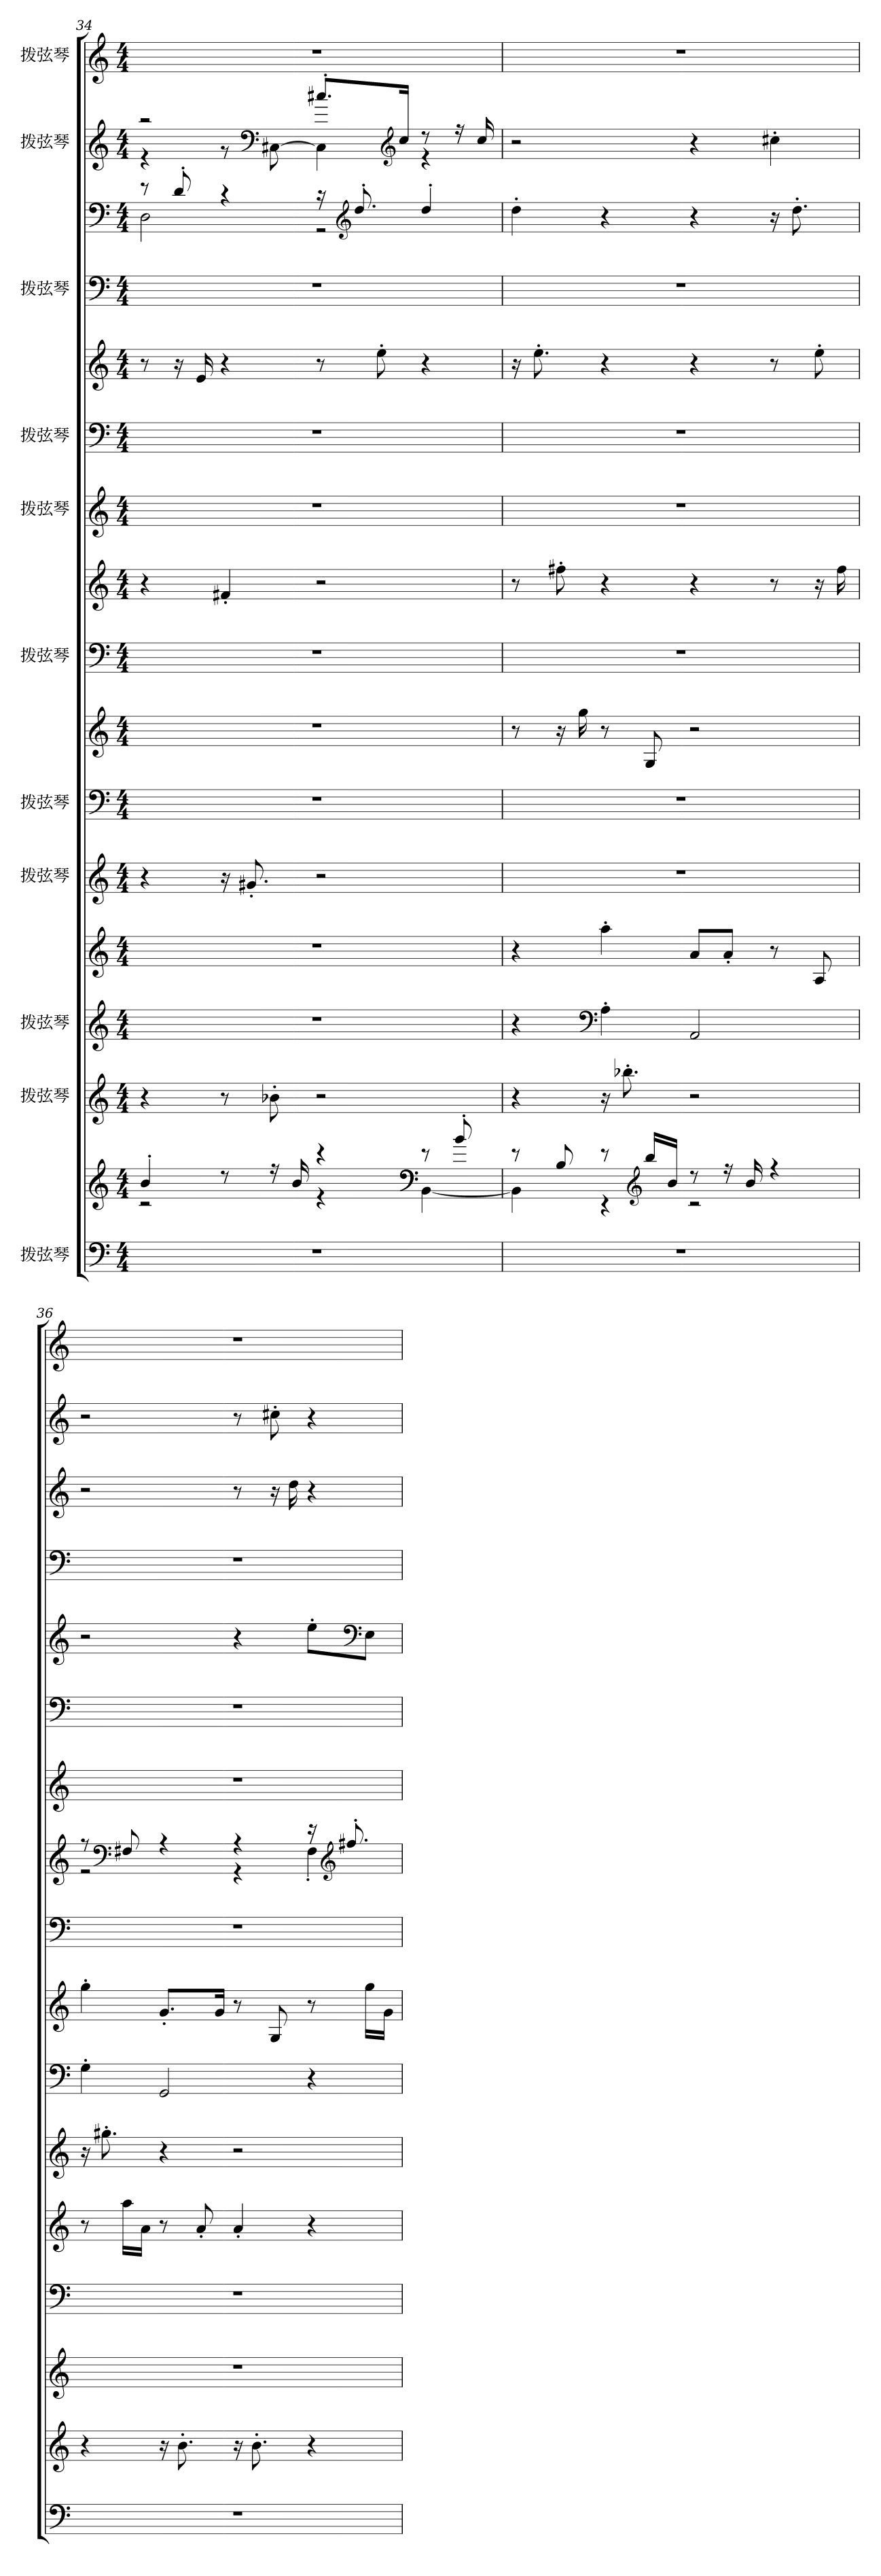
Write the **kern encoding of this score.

**kern	**kern	**kern	**kern	**kern	**kern	**kern	**kern	**kern	**kern	**kern	**kern	**kern	**kern	**kern	**kern	**kern
*part11	*part11	*part10	*part9	*part9	*part8	*part7	*part7	*part6	*part6	*part5	*part4	*part4	*part3	*part3	*part2	*part1
*staff17	*staff16	*staff15	*staff14	*staff13	*staff12	*staff11	*staff10	*staff9	*staff8	*staff7	*staff6	*staff5	*staff4	*staff3	*staff2	*staff1
*I"拨弦琴	*	*I"拨弦琴	*I"拨弦琴	*	*I"拨弦琴	*I"拨弦琴	*	*I"拨弦琴	*	*I"拨弦琴	*I"拨弦琴	*	*I"拨弦琴	*	*I"拨弦琴	*I"拨弦琴
!!LO:PB:g=z
*clefF4	*clefG2	*clefG2	*clefG2	*clefG2	*clefG2	*clefF4	*clefG2	*clefF4	*clefG2	*clefG2	*clefF4	*clefG2	*clefF4	*clefF4	*clefG2	*clefG2
*k[]	*k[]	*k[]	*k[]	*k[]	*k[]	*k[]	*k[]	*k[]	*k[]	*k[]	*k[]	*k[]	*k[]	*k[]	*k[]	*k[]
*M4/4	*M4/4	*M4/4	*M4/4	*M4/4	*M4/4	*M4/4	*M4/4	*M4/4	*M4/4	*M4/4	*M4/4	*M4/4	*M4/4	*M4/4	*M4/4	*M4/4
=34	=34	=34	=34	=34	=34	=34	=34	=34	=34	=34	=34	=34	=34	=34	=34	=34
*	*^	*	*	*	*	*	*	*	*	*	*	*	*	*^	*^	*
1r	4b'/	2r	4r	1r	1r	4r	1r	1r	1r	4r	1r	1r	8r	1r	8r	2D\	2r	4r	1r
.	.	.	.	.	.	.	.	.	.	.	.	.	16r	.	8d'/	.	.	.	.
.	.	.	.	.	.	.	.	.	.	.	.	.	16e/	.	.	.	.	.	.
.	8r	.	8r	.	.	16r	.	.	.	4f#X'/	.	.	4r	.	4r	.	.	8r	.
.	.	.	.	.	.	8.g#X'/	.	.	.	.	.	.	.	.	.	.	.	.	.
*	*	*	*	*	*	*	*	*	*	*	*	*	*	*	*	*	*clefF4	*	*
.	16r	.	8b-X'\	.	.	.	.	.	.	.	.	.	.	.	.	.	.	[8C#X\	.
.	16b/	.	.	.	.	.	.	.	.	.	.	.	.	.	.	.	.	.	.
.	4r	4r	2r	.	.	2r	.	.	.	2r	.	.	8r	.	16r	2r	8.cc#X'/L	4C#\]	.
*	*	*	*	*	*	*	*	*	*	*	*	*	*	*	*clefG2	*	*	*	*
.	.	.	.	.	.	.	.	.	.	.	.	.	.	.	8.dd'/	.	.	.	.
.	.	.	.	.	.	.	.	.	.	.	.	.	8ee'\	.	.	.	.	.	.
*	*	*	*	*	*	*	*	*	*	*	*	*	*	*	*	*	*clefG2	*	*
.	.	.	.	.	.	.	.	.	.	.	.	.	.	.	.	.	16cc#/Jk	.	.
*	*clefF4	*	*	*	*	*	*	*	*	*	*	*	*	*	*	*	*	*	*
.	8r	[4BB\	.	.	.	.	.	.	.	.	.	.	4r	.	4dd'/	.	8r	4r	.
.	8b'/	.	.	.	.	.	.	.	.	.	.	.	.	.	.	.	16r	.	.
.	.	.	.	.	.	.	.	.	.	.	.	.	.	.	.	.	16cc#/	.	.
*	*	*	*	*	*	*	*	*	*	*	*	*	*	*	*v	*v	*	*	*
*	*	*	*	*	*	*	*	*	*	*	*	*	*	*	*	*v	*v	*
=35	=35	=35	=35	=35	=35	=35	=35	=35	=35	=35	=35	=35	=35	=35	=35	=35	=35
1r	8r	4BB\]	4r	4r	4r	1r	1r	8r	1r	8r	1r	1r	16r	1r	4dd'\	2r	1r
.	.	.	.	.	.	.	.	.	.	.	.	.	8.ee'\	.	.	.	.
.	8B/	.	.	.	.	.	.	16r	.	8ff#X'\	.	.	.	.	.	.	.
.	.	.	.	.	.	.	.	16gg\	.	.	.	.	.	.	.	.	.
*	*	*	*	*clefF4	*	*	*	*	*	*	*	*	*	*	*	*	*
.	8r	4r	16r	4A'\	4aa'\	.	.	8r	.	4r	.	.	4r	.	4r	.	.
.	.	.	8.bb-X'\	.	.	.	.	.	.	.	.	.	.	.	.	.	.
*	*clefG2	*	*	*	*	*	*	*	*	*	*	*	*	*	*	*	*
.	16bb/LL	.	.	.	.	.	.	8G/	.	.	.	.	.	.	.	.	.
.	16b/JJ	.	.	.	.	.	.	.	.	.	.	.	.	.	.	.	.
.	8r	2r	2r	2AA/	8a/L	.	.	2r	.	4r	.	.	4r	.	4r	4r	.
.	16r	.	.	.	8a'/J	.	.	.	.	.	.	.	.	.	.	.	.
.	16b/	.	.	.	.	.	.	.	.	.	.	.	.	.	.	.	.
.	4r	.	.	.	8r	.	.	.	.	8r	.	.	8r	.	16r	4cc#X'\	.
.	.	.	.	.	.	.	.	.	.	.	.	.	.	.	8.dd'\	.	.
.	.	.	.	.	8A/	.	.	.	.	16r	.	.	8ee'\	.	.	.	.
.	.	.	.	.	.	.	.	.	.	16ff#\	.	.	.	.	.	.	.
*	*v	*v	*	*	*	*	*	*	*	*	*	*	*	*	*	*	*
!!LO:PB:g=z
=36	=36	=36	=36	=36	=36	=36	=36	=36	=36	=36	=36	=36	=36	=36	=36	=36
*	*	*	*	*	*	*	*	*	*^	*	*	*	*	*	*	*
1r	4r	1r	1r	8r	16r	4G'\	4gg'\	1r	8r	2r	1r	1r	2r	1r	2r	2r	1r
.	.	.	.	.	8.gg#X'\	.	.	.	.	.	.	.	.	.	.	.	.
*	*	*	*	*	*	*	*	*	*clefF4	*	*	*	*	*	*	*	*
.	.	.	.	16aa\LL	.	.	.	.	8F#X/	.	.	.	.	.	.	.	.
.	.	.	.	16a\JJ	.	.	.	.	.	.	.	.	.	.	.	.	.
.	16r	.	.	8r	4r	2GG/	8.g'/L	.	4r	.	.	.	.	.	.	.	.
.	8.b'\	.	.	.	.	.	.	.	.	.	.	.	.	.	.	.	.
.	.	.	.	8a'/	.	.	.	.	.	.	.	.	.	.	.	.	.
.	.	.	.	.	.	.	16g/Jk	.	.	.	.	.	.	.	.	.	.
.	16r	.	.	4a'/	2r	.	8r	.	4r	4r	.	.	4r	.	8r	8r	.
.	8.b'\	.	.	.	.	.	.	.	.	.	.	.	.	.	.	.	.
.	.	.	.	.	.	.	8G/	.	.	.	.	.	.	.	16r	8cc#X'\	.
.	.	.	.	.	.	.	.	.	.	.	.	.	.	.	16dd\	.	.
.	4r	.	.	4r	.	4r	8r	.	16r	4F#'\	.	.	8ee'\L	.	4r	4r	.
*	*	*	*	*	*	*	*	*	*clefG2	*	*	*	*	*	*	*	*
.	.	.	.	.	.	.	.	.	8.ff#X'/	.	.	.	.	.	.	.	.
*	*	*	*	*	*	*	*	*	*	*	*	*	*clefF4	*	*	*	*
.	.	.	.	.	.	.	16gg\LL	.	.	.	.	.	8E\J	.	.	.	.
.	.	.	.	.	.	.	16g\JJ	.	.	.	.	.	.	.	.	.	.
*	*	*	*	*	*	*	*	*	*v	*v	*	*	*	*	*	*	*
=	=	=	=	=	=	=	=	=	=	=	=	=	=	=	=	=
*-	*-	*-	*-	*-	*-	*-	*-	*-	*-	*-	*-	*-	*-	*-	*-	*-
